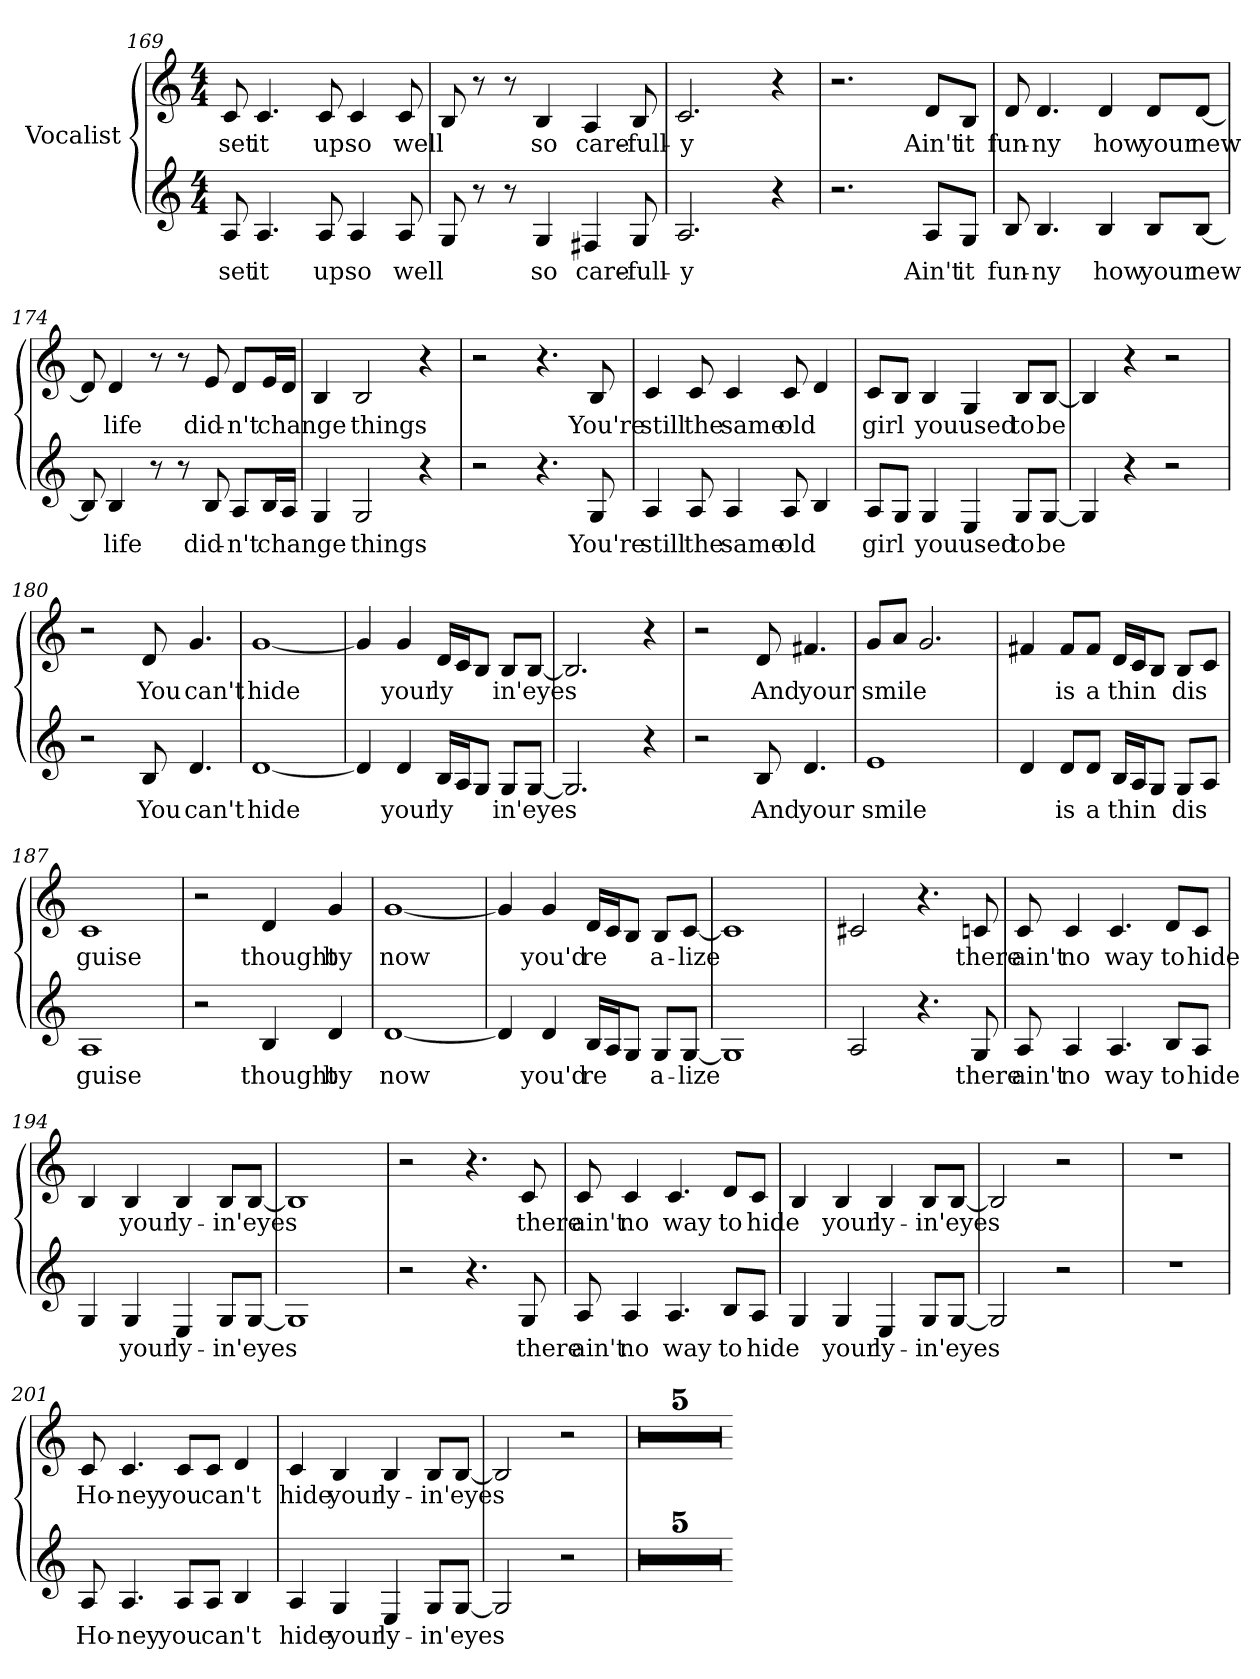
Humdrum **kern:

**kern	**text	**kern	**text
*part1	*part1	*part1	*part1
*staff2	*staff2	*staff1	*staff1
*I"Vocalist	*	*	*
*clefG2	*	*clefG2	*
*M4/4	*	*M4/4	*
=169	=169	=169	=169
8A	set	8c	set
4.A	it	4.c	it
8A	up	8c	up
4A	so	4c	so
8A	well	8c	well
=170	=170	=170	=170
8G	_	8B	_
8r	.	8r	.
8r	.	8r	.
4G	so	4B	so
4F#X	care-	4A	care-
8G	-full-	8B	-full-
=171	=171	=171	=171
2.A	-y	2.c	-y
4r	.	4r	.
=172	=172	=172	=172
2.r	.	2.r	.
8A/L	Ain't	8d/L	Ain't
8G/J	it	8B/J	it
=173	=173	=173	=173
8B	fun-	8d	fun-
4.B	-ny	4.d	-ny
4B	how	4d	how
8B/L	your	8d/L	your
[8B/J	new	[8d/J	new
=174	=174	=174	=174
8B]	_	8d]	_
4B	life	4d	life
8r	.	8r	.
8r	.	8r	.
8B	did-	8e	did-
8A/L	-n't	8d/L	-n't
16B/L	change	16e/L	change
16A/JJ	_	16d/JJ	_
=175	=175	=175	=175
4G	_	4B	_
2G	things	2B	things
4r	.	4r	.
=176	=176	=176	=176
2r	.	2r	.
4.r	.	4.r	.
8G	You're	8B	You're
=177	=177	=177	=177
4A	still	4c	still
8A	the	8c	the
4A	same	4c	same
8A	old	8c	old
4B	_	4d	_
=178	=178	=178	=178
8A/L	girl	8c/L	girl
8G/J	_	8B/J	_
4G	you	4B	you
4E	used	4G	used
8G/L	to	8B/L	to
[8G/J	be	[8B/J	be
=179	=179	=179	=179
4G]	_	4B]	_
4r	.	4r	.
2r	.	2r	.
=180	=180	=180	=180
2r	.	2r	.
8B	You	8d	You
4.d	can't	4.g	can't
=181	=181	=181	=181
[1d	hide	[1g	hide
=182	=182	=182	=182
4d]	_	4g]	_
4d	your	4g	your
16B/LL	ly-	16d/LL	ly-
16A/J	_	16c/J	_
8G/J	_	8B/J	_
8G/L	-in'	8B/L	-in'
[8G/J	eyes	[8B/J	eyes
=183	=183	=183	=183
2.G]	_	2.B]	_
4r	.	4r	.
=184	=184	=184	=184
2r	.	2r	.
8B	And	8d	And
4.d	your	4.f#X	your
=185	=185	=185	=185
1e	smile	8g/L	smile
.	.	8a/J	_
.	.	2.g	_
=186	=186	=186	=186
4d	_	4f#X	_
8d/L	is	8f#/L	is
8d/J	a	8f#/J	a
16B/LL	thin	16d/LL	thin
16A/J	_	16c/J	_
8G/J	_	8B/J	_
8G/L	dis-	8B/L	dis-
8A/J	_	8c/J	_
=187	=187	=187	=187
1A	-guise	1c	-guise
=188	=188	=188	=188
2r	.	2r	.
4B	thought	4d	thought
4d	by	4g	by
=189	=189	=189	=189
[1d	now	[1g	now
=190	=190	=190	=190
4d]	_	4g]	_
4d	you'd	4g	you'd
16B/LL	re-	16d/LL	re-
16A/J	_	16c/J	_
8G/J	_	8B/J	_
8G/L	-a-	8B/L	-a-
[8G/J	-lize	[8c/J	-lize
=191	=191	=191	=191
1G]	_	1c]	_
=192	=192	=192	=192
2A	_	2c#X	_
4.r	.	4.r	.
8G	there	8cn	there
=193	=193	=193	=193
8A	ain't	8c	ain't
4A	no	4c	no
4.A	way	4.c	way
8B/L	to	8d/L	to
8A/J	hide	8c/J	hide
=194	=194	=194	=194
4G	_	4B	_
4G	your	4B	your
4E	ly-	4B	ly-
8G/L	-in'	8B/L	-in'
[8G/J	eyes	[8B/J	eyes
=195	=195	=195	=195
1G]	_	1B]	_
=196	=196	=196	=196
2r	.	2r	.
4.r	.	4.r	.
8G	there	8c	there
=197	=197	=197	=197
8A	ain't	8c	ain't
4A	no	4c	no
4.A	way	4.c	way
8B/L	to	8d/L	to
8A/J	hide	8c/J	hide
=198	=198	=198	=198
4G	_	4B	_
4G	your	4B	your
4E	ly-	4B	ly-
8G/L	-in'	8B/L	-in'
[8G/J	eyes	[8B/J	eyes
=199	=199	=199	=199
2G]	_	2B]	_
2r	.	2r	.
=200	=200	=200	=200
1r	.	1r	.
=201	=201	=201	=201
8A	Ho-	8c	Ho-
4.A	-ney	4.c	-ney
8A/L	you	8c/L	you
8A/J	can't	8c/J	can't
4B	_	4d	_
=202	=202	=202	=202
4A	hide	4c	hide
4G	your	4B	your
4E	ly-	4B	ly-
8G/L	-in'	8B/L	-in'
[8G/J	eyes	[8B/J	eyes
=203	=203	=203	=203
2G]	_	2B]	_
2r	.	2r	.
=204	=204	=204	=204
1r	.	1r	.
=205	=205	=205	=205
1r	.	1r	.
=206	=206	=206	=206
1r	.	1r	.
=207	=207	=207	=207
1r	.	1r	.
=208	=208	=208	=208
1r	.	1r	.
=-	=-	=-	=-
*-	*-	*-	*-
